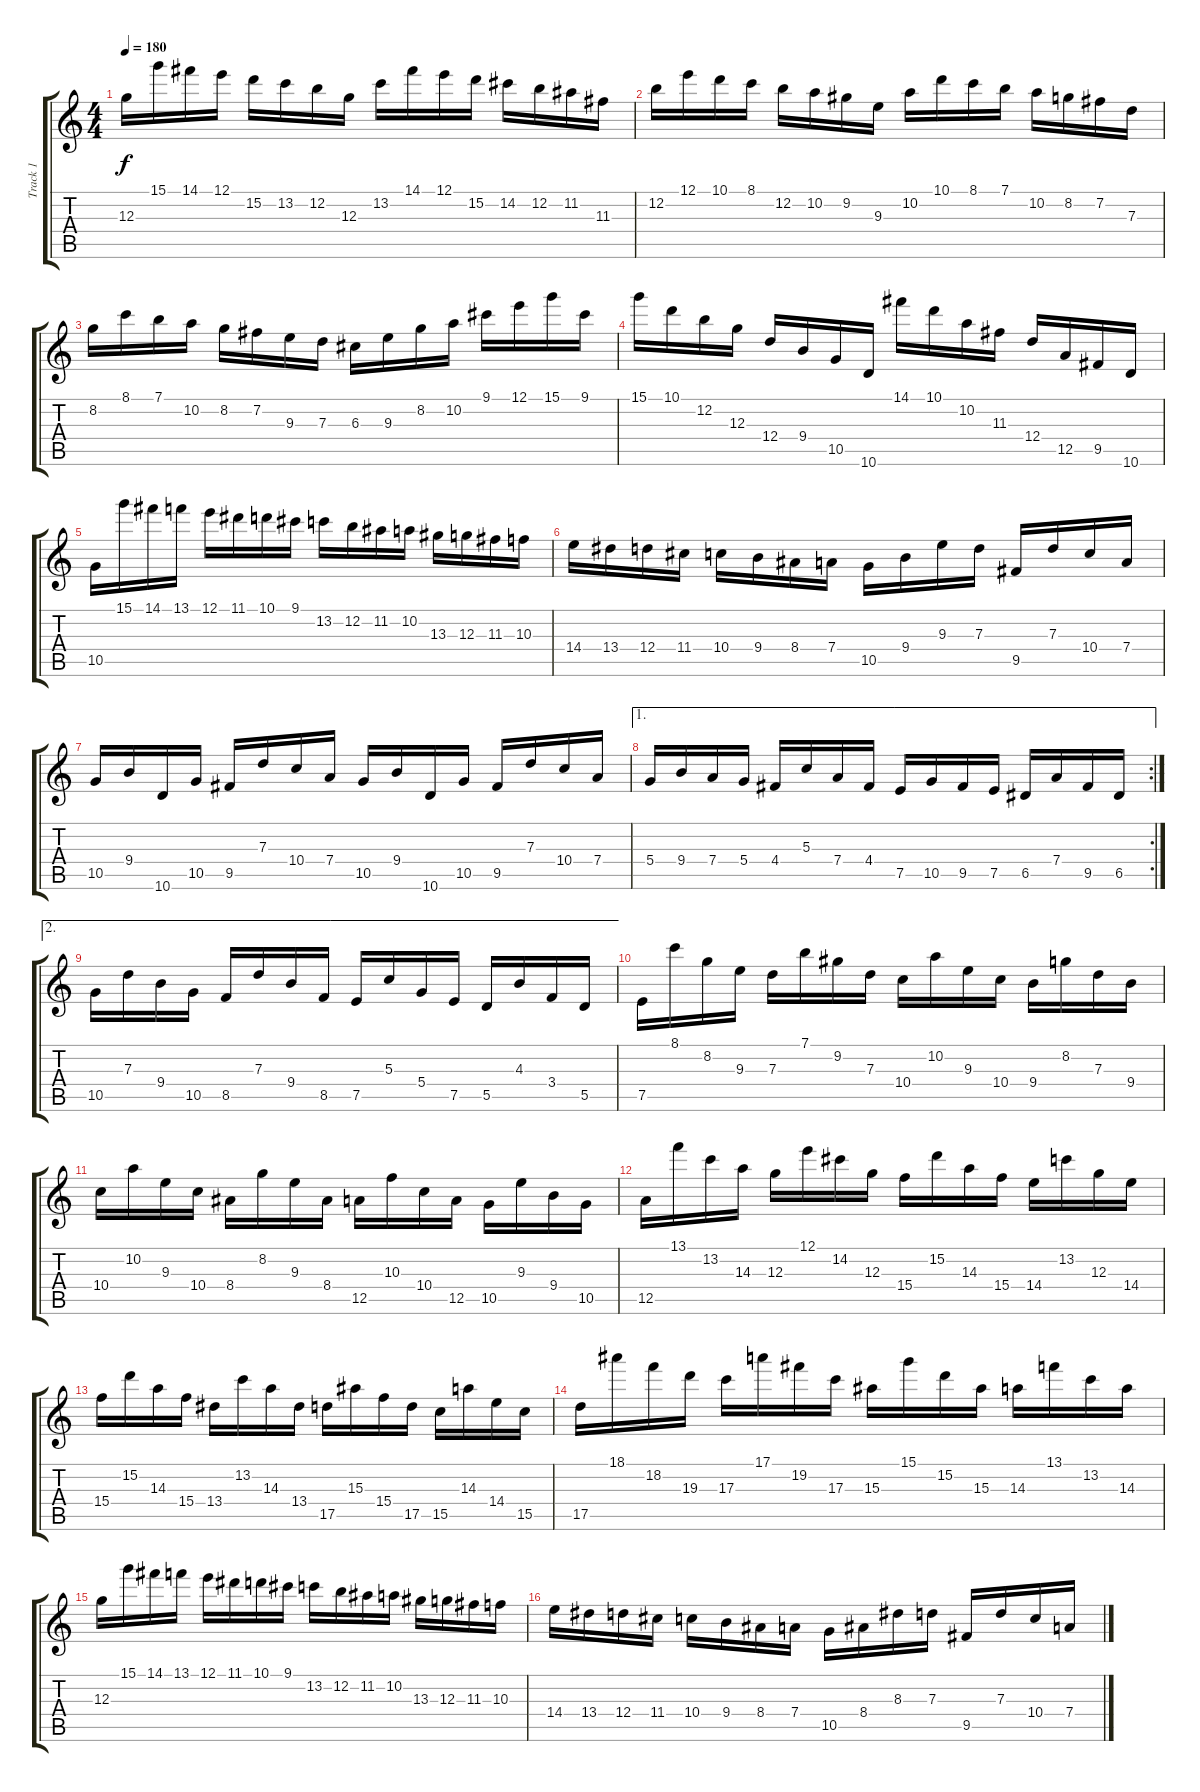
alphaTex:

\track ("Track 1" "Track 1") {instrument distortionguitar}
\staff {score tabs}
\tuning (E4 B3 G3 D3 A2 E2) {hide}
\ts (4 4)
\tempo 180
\clef g2
\ks c
12.3.16{dy f} 15.1.16 14.1.16 12.1.16 15.2.16 13.2.16 12.2.16 12.3.16 13.2.16 14.1.16 12.1.16 15.2.16 14.2.16 12.2.16 11.2.16 11.3.16 |
12.2.16 12.1.16 10.1.16 8.1.16 12.2.16 10.2.16 9.2.16 9.3.16 10.2.16 10.1.16 8.1.16 7.1.16 10.2.16 8.2.16 7.2.16 7.3.16 |
8.2.16 8.1.16 7.1.16 10.2.16 8.2.16 7.2.16 9.3.16 7.3.16 6.3.16 9.3.16 8.2.16 10.2.16 9.1.16 12.1.16 15.1.16 9.1.16 |
15.1.16 10.1.16 12.2.16 12.3.16 12.4.16 9.4.16 10.5.16 10.6.16 14.1.16 10.1.16 10.2.16 11.3.16 12.4.16 12.5.16 9.5.16 10.6.16 |
10.5.16 15.1.16 14.1.16 13.1.16 12.1.16 11.1.16 10.1.16 9.1.16 13.2.16 12.2.16 11.2.16 10.2.16 13.3.16 12.3.16 11.3.16 10.3.16 |
14.4.16 13.4.16 12.4.16 11.4.16 10.4.16 9.4.16 8.4.16 7.4.16 10.5.16 9.4.16 9.3.16 7.3.16 9.5.16 7.3.16 10.4.16 7.4.16 |
10.5.16 9.4.16 10.6.16 10.5.16 9.5.16 7.3.16 10.4.16 7.4.16 10.5.16 9.4.16 10.6.16 10.5.16 9.5.16 7.3.16 10.4.16 7.4.16 |
\ae 1
\rc 2
5.4.16 9.4.16 7.4.16 5.4.16 4.4.16 5.3.16 7.4.16 4.4.16 7.5.16 10.5.16 9.5.16 7.5.16 6.5.16 7.4.16 9.5.16 6.5.16 |
\ae 2
10.5.16 7.3.16 9.4.16 10.5.16 8.5.16 7.3.16 9.4.16 8.5.16 7.5.16 5.3.16 5.4.16 7.5.16 5.5.16 4.3.16 3.4.16 5.5.16 |
7.5.16 8.1.16 8.2.16 9.3.16 7.3.16 7.1.16 9.2.16 7.3.16 10.4.16 10.2.16 9.3.16 10.4.16 9.4.16 8.2.16 7.3.16 9.4.16 |
10.4.16 10.2.16 9.3.16 10.4.16 8.4.16 8.2.16 9.3.16 8.4.16 12.5.16 10.3.16 10.4.16 12.5.16 10.5.16 9.3.16 9.4.16 10.5.16 |
12.5.16 13.1.16 13.2.16 14.3.16 12.3.16 12.1.16 14.2.16 12.3.16 15.4.16 15.2.16 14.3.16 15.4.16 14.4.16 13.2.16 12.3.16 14.4.16 |
15.4.16 15.2.16 14.3.16 15.4.16 13.4.16 13.2.16 14.3.16 13.4.16 17.5.16 15.3.16 15.4.16 17.5.16 15.5.16 14.3.16 14.4.16 15.5.16 |
17.5.16 18.1.16 18.2.16 19.3.16 17.3.16 17.1.16 19.2.16 17.3.16 15.3.16 15.1.16 15.2.16 15.3.16 14.3.16 13.1.16 13.2.16 14.3.16 |
12.3.16 15.1.16 14.1.16 13.1.16 12.1.16 11.1.16 10.1.16 9.1.16 13.2.16 12.2.16 11.2.16 10.2.16 13.3.16 12.3.16 11.3.16 10.3.16 |
14.4.16 13.4.16 12.4.16 11.4.16 10.4.16 9.4.16 8.4.16 7.4.16 10.5.16 8.4.16 8.3.16 7.3.16 9.5.16 7.3.16 10.4.16 7.4.16
